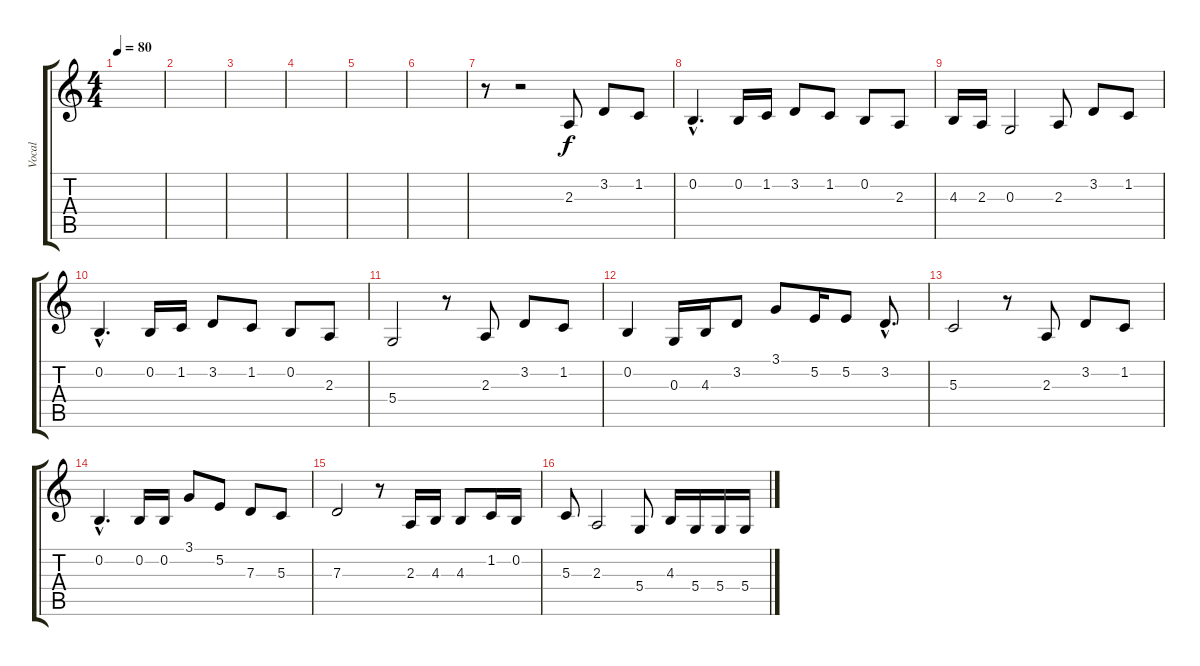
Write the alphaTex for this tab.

\track ("Vocal" "Vocal") {instrument viola}
\staff {score tabs}
\tuning (E4 B3 G3 D3 A2 E2) {hide}
\ts (4 4)
\tempo 80
\clef g2
\ks c
|
|
|
|
|
|
r.8 r.2 2.3.8 3.2.8 1.2.8 |
0.2{hac}.4{d} 0.2.16 1.2.16 3.2.8 1.2.8 0.2.8 2.3.8 |
4.3.16 2.3.16 0.3.2 2.3.8 3.2.8 1.2.8 |
0.2{hac}.4{d} 0.2.16 1.2.16 3.2.8 1.2.8 0.2.8 2.3.8 |
5.4.2 r.8 2.3.8 3.2.8 1.2.8 |
0.2.4 0.3.16 4.3.16 3.2.8 3.1.8 5.2.16 5.2.8 3.2{hac}.8{d} |
5.3.2 r.8 2.3.8 3.2.8 1.2.8 |
0.2{hac}.4{d} 0.2.16 0.2.16 3.1.8 5.2.8 7.3.8 5.3.8 |
7.3.2 r.8 2.3.16 4.3.16 4.3.8 1.2.16 0.2.16 |
5.3.8 2.3.2 5.4.8 4.3.16 5.4.16 5.4.16 5.4.16
